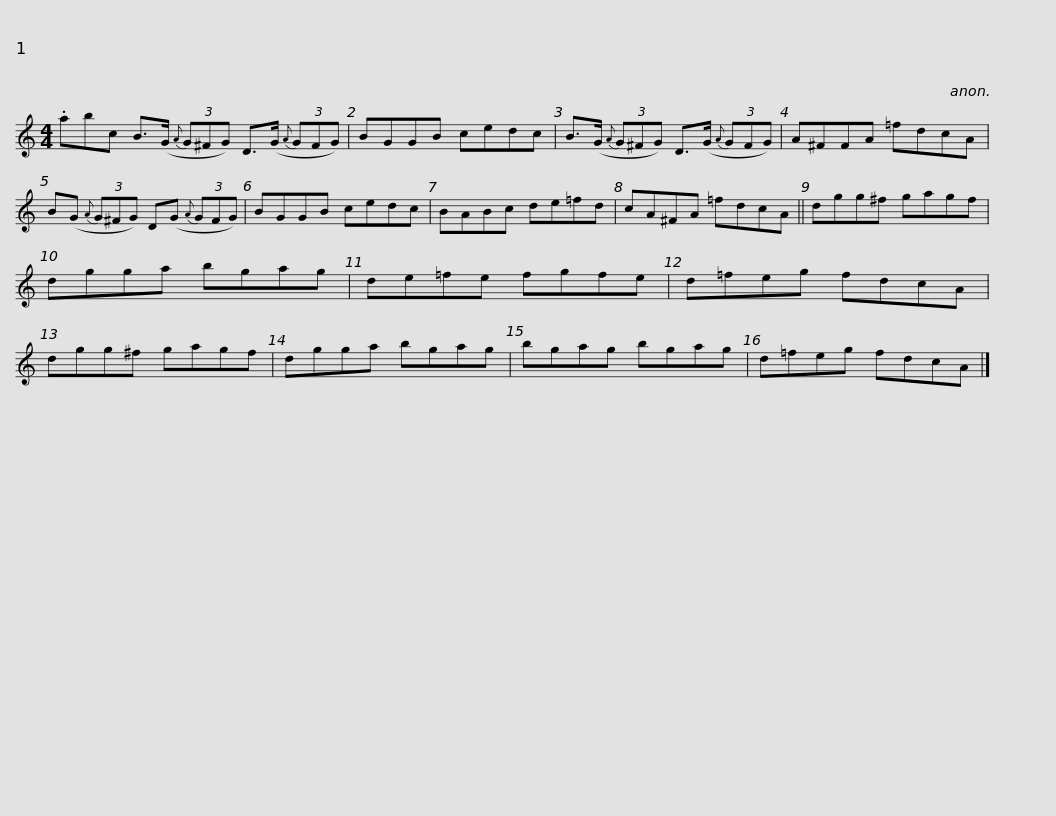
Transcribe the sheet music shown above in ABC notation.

X:1
L:1/8
M:4/4
I:linebreak $
K:C
V:1 treble
V:1
 .abc B>(G{A} (3G^FG) D>(G{A} (3GFG) | BGGB cedc | B>(G{A} (3G^FG) D>(G{A} (3GFG) |$ A^FFA =fdcA | B(G{A} (3G^FG) D(G{A} (3GFG) | %5
 BGGB cedc | BABc de=fd | cA^FA =fdcA ||$ dgg^f gagf | dgga bgag | %10
 de=fe fgfe | d=feg fdcA | dgg^f gagf |$ dgga bgag | bgag bgag | %15
 d=feg fdcA |] %16
